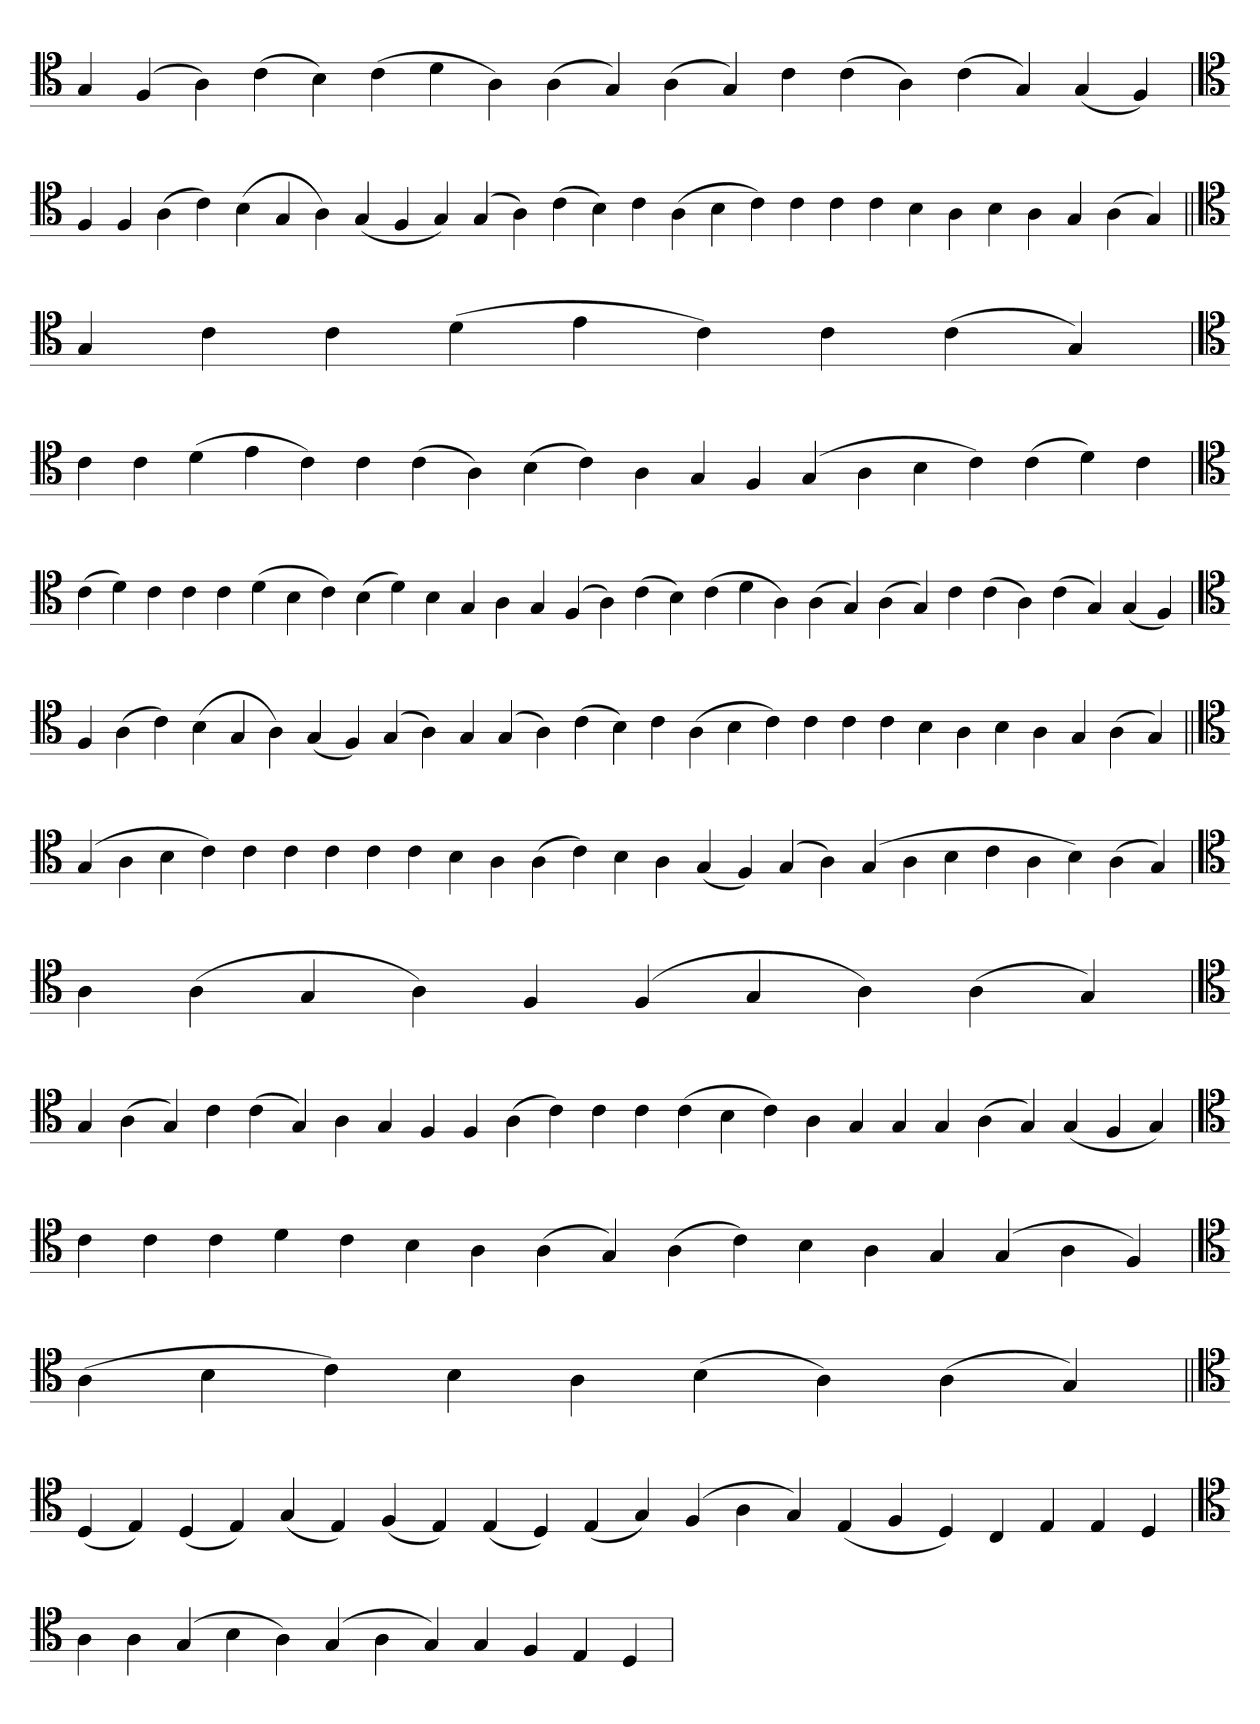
**kern
*part1
*staff1
*clefC4
=
4G
(4F
4A)
(4c
4B)
(4c
4d
4A)
(4A
4G)
(4A
4G)
4c
(4c
4A)
(4c
4G)
(4G
4F)
=
*clefC4
4F
4F
(4A
4c)
(4B
4G
4A)
(4G
4F
4G)
(4G
4A)
(4c
4B)
4c
(4A
4B
4c)
4c
4c
4c
4B
4A
4B
4A
4G
(4A
4G)
=||
*clefC4
4G
4c
4c
(4d
4e
4c)
4c
(4c
4G)
=`
*clefC4
4c
4c
(4d
4e
4c)
4c
(4c
4A)
(4B
4c)
4A
4G
4F
(4G
4A
4B
4c)
(4c
4d)
4c
='
*clefC4
(4c
4d)
4c
4c
4c
(4d
4B
4c)
(4B
4d)
4B
4G
4A
4G
(4F
4A)
(4c
4B)
(4c
4d
4A)
(4A
4G)
(4A
4G)
4c
(4c
4A)
(4c
4G)
(4G
4F)
='
*clefC4
4F
(4A
4c)
(4B
4G
4A)
(4G
4F)
(4G
4A)
4G
(4G
4A)
(4c
4B)
4c
(4A
4B
4c)
4c
4c
4c
4B
4A
4B
4A
4G
(4A
4G)
=||
*clefC4
(4G
4A
4B
4c)
4c
4c
4c
4c
4c
4B
4A
(4A
4c)
4B
4A
(4G
4F)
(4G
4A)
(4G
4A
4B
4c
4A
4B)
(4A
4G)
='
*clefC4
4A
(4A
4G
4A)
4F
(4F
4G
4A)
(4A
4G)
=`
*clefC4
4G
(4A
4G)
4c
(4c
4G)
4A
4G
4F
4F
(4A
4c)
4c
4c
(4c
4B
4c)
4A
4G
4G
4G
(4A
4G)
(4G
4F
4G)
=`
*clefC4
4c
4c
4c
4d
4c
4B
4A
(4A
4G)
(4A
4c)
4B
4A
4G
(4G
4A
4F)
=`
*clefC4
(4A
4B
4c)
4B
4A
(4B
4A)
(4A
4G)
=||
*clefC4
(4D
4E)
(4D
4E)
(4G
4E)
(4F
4E)
(4E
4D)
(4E
4G)
(4F
4A
4G)
(4E
4F
4D)
4C
4E
4E
4D
='
*clefC4
4A
4A
(4G
4B
4A)
(4G
4A
4G)
4G
4F
4E
4D
=`
*-
